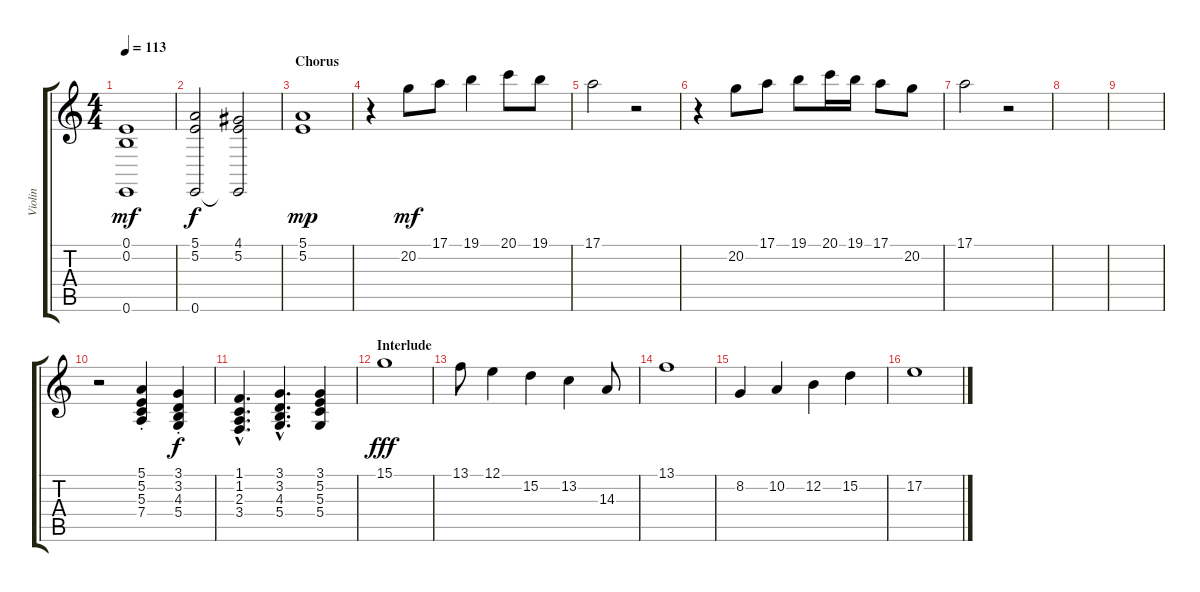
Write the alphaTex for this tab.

\track ("Violin" "Violin") {instrument violin}
\staff {score tabs}
\tuning (E4 B3 G3 D3 A2 E2) {hide}
\ts (4 4)
\tempo 113
\clef g2
\ks c
(0.1 0.2 0.6).1{dy mf} |
(5.1 5.2 0.6).2{dy f} (4.1 5.2 0.6{t}).2 |
\section ("" "Chorus")
(5.1 5.2).1{dy mp} |
r.4 20.2.8{dy mf} 17.1.8 19.1.4 20.1.8 19.1.8 |
17.1.2 r.2 |
r.4 20.2.8 17.1.8 19.1.8 20.1.16 19.1.16 17.1.8 20.2.8 |
17.1.2 r.2 |
|
|
r.2 (5.1{st} 5.2{st} 5.3{st} 7.4{st}).4 (3.1{st} 3.2{st} 4.3{st} 5.4{st}).4{dy f} |
(1.1{hac} 1.2{hac} 2.3{hac} 3.4{hac}).4{d} (3.1{hac} 3.2{hac} 4.3{hac} 5.4{hac}).4{d} (3.1 5.2 5.3 5.4).4 |
\section ("" "Interlude")
15.1.1{dy fff} |
13.1.8 12.1.4 15.2.4 13.2.4 14.3.8 |
13.1.1 |
8.2.4 10.2.4 12.2.4 15.2.4 |
17.2.1
